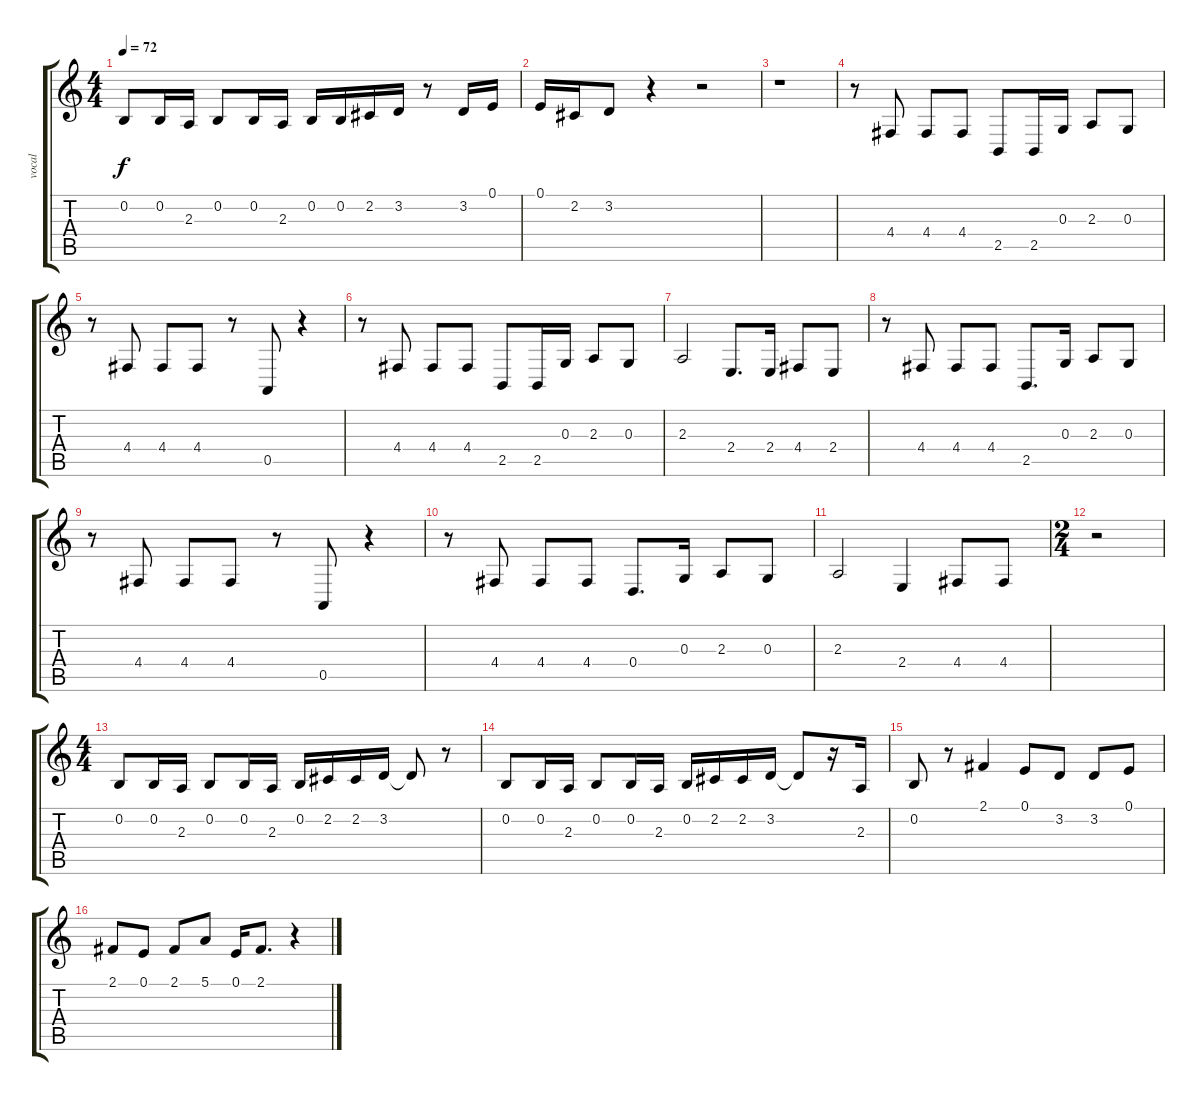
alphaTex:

\track ("vocal" "vocal") {instrument pad7halo}
\staff {score tabs}
\tuning (E4 B3 G3 D3 A2 E2) {hide}
\ts (4 4)
\tempo 72
\clef g2
\ks c
0.2.8{dy f} 0.2.16 2.3.16 0.2.8 0.2.16 2.3.16 0.2.16 0.2.16 2.2.16 3.2.16 r.8 3.2.16 0.1.16 |
0.1.16 2.2.16 3.2.8 r.4 r.2 |
r.1 |
r.8 4.4.8 4.4.8 4.4.8 2.5.8 2.5.16 0.3.16 2.3.8 0.3.8 |
r.8 4.4.8 4.4.8 4.4.8 r.8 0.5.8 r.4 |
r.8 4.4.8 4.4.8 4.4.8 2.5.8 2.5.16 0.3.16 2.3.8 0.3.8 |
2.3.2 2.4.8{d} 2.4.16 4.4.8 2.4.8 |
r.8 4.4.8 4.4.8 4.4.8 2.5.8{d} 0.3.16 2.3.8 0.3.8 |
r.8 4.4.8 4.4.8 4.4.8 r.8 0.5.8 r.4 |
r.8 4.4.8 4.4.8 4.4.8 0.4.8{d} 0.3.16 2.3.8 0.3.8 |
2.3.2 2.4.4 4.4.8 4.4.8 |
\ts (2 4)
r.2 |
\ts (4 4)
0.2.8 0.2.16 2.3.16 0.2.8 0.2.16 2.3.16 0.2.16 2.2.16 2.2.16 3.2.16 3.2{t}.8 r.8 |
0.2.8 0.2.16 2.3.16 0.2.8 0.2.16 2.3.16 0.2.16 2.2.16 2.2.16 3.2.16 3.2{t}.8 r.16 2.3.16 |
0.2.8 r.8 2.1.4 0.1.8 3.2.8 3.2.8 0.1.8 |
2.1.8 0.1.8 2.1.8 5.1.8 0.1.16 2.1.8{d} r.4
